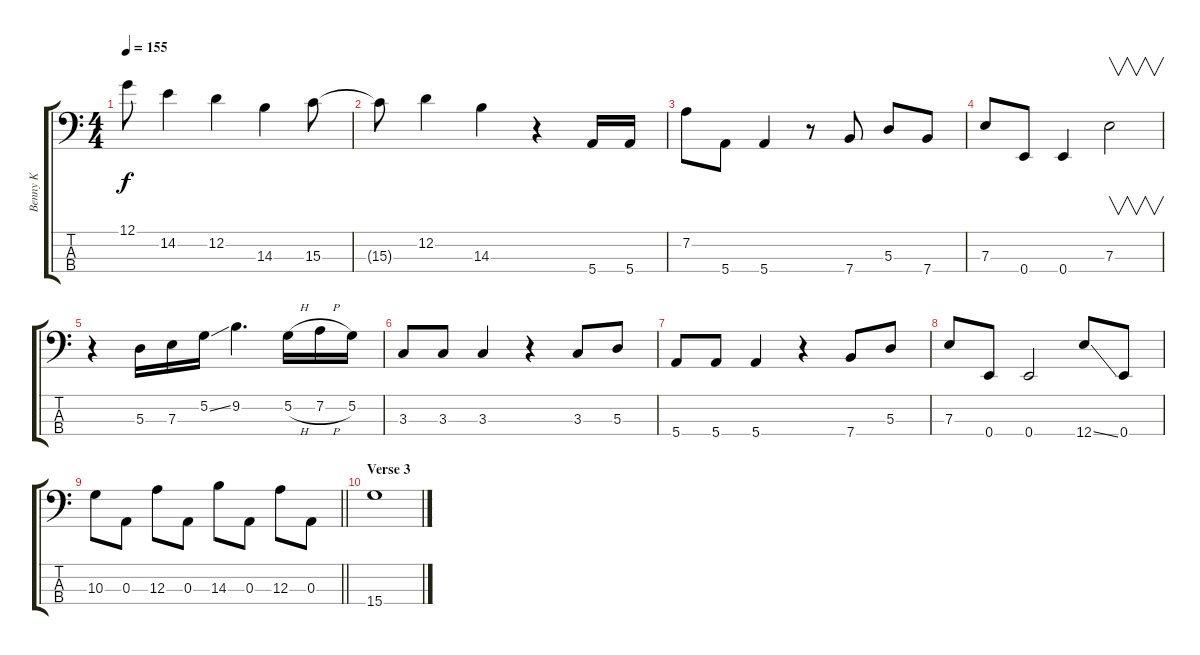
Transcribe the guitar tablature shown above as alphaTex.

\track ("Benny K" "Benny K") {instrument electricbasspick}
\staff {score tabs}
\tuning (G2 D2 A1 E1) {hide}
\ts (4 4)
\tempo 155
\clef f4
\ks c
12.1{t}.8{dy f} 14.2.4 12.2.4 14.3.4 15.3.8 |
15.3{t}.8 12.2.4 14.3.4 r.4 5.4.16 5.4.16 |
7.2.8 5.4.8 5.4.4 r.8 7.4.8 5.3.8 7.4.8 |
7.3.8 0.4.8 0.4.4 7.3.2{v} |
r.4 5.3.16 7.3.16 5.2{ss}.16 9.2.4{d} 5.2{h}.16 7.2{h}.16 5.2.16 |
3.3.8 3.3.8 3.3.4 r.4 3.3.8 5.3.8 |
5.4.8 5.4.8 5.4.4 r.4 7.4.8 5.3.8 |
7.3.8 0.4.8 0.4.2 12.4{ss}.8 0.4.8 |
\barLineRight lightlight
10.3.8 0.3.8 12.3.8 0.3.8 14.3.8 0.3.8 12.3.8 0.3.8 |
\section ("" "Verse 3")
15.4.1
